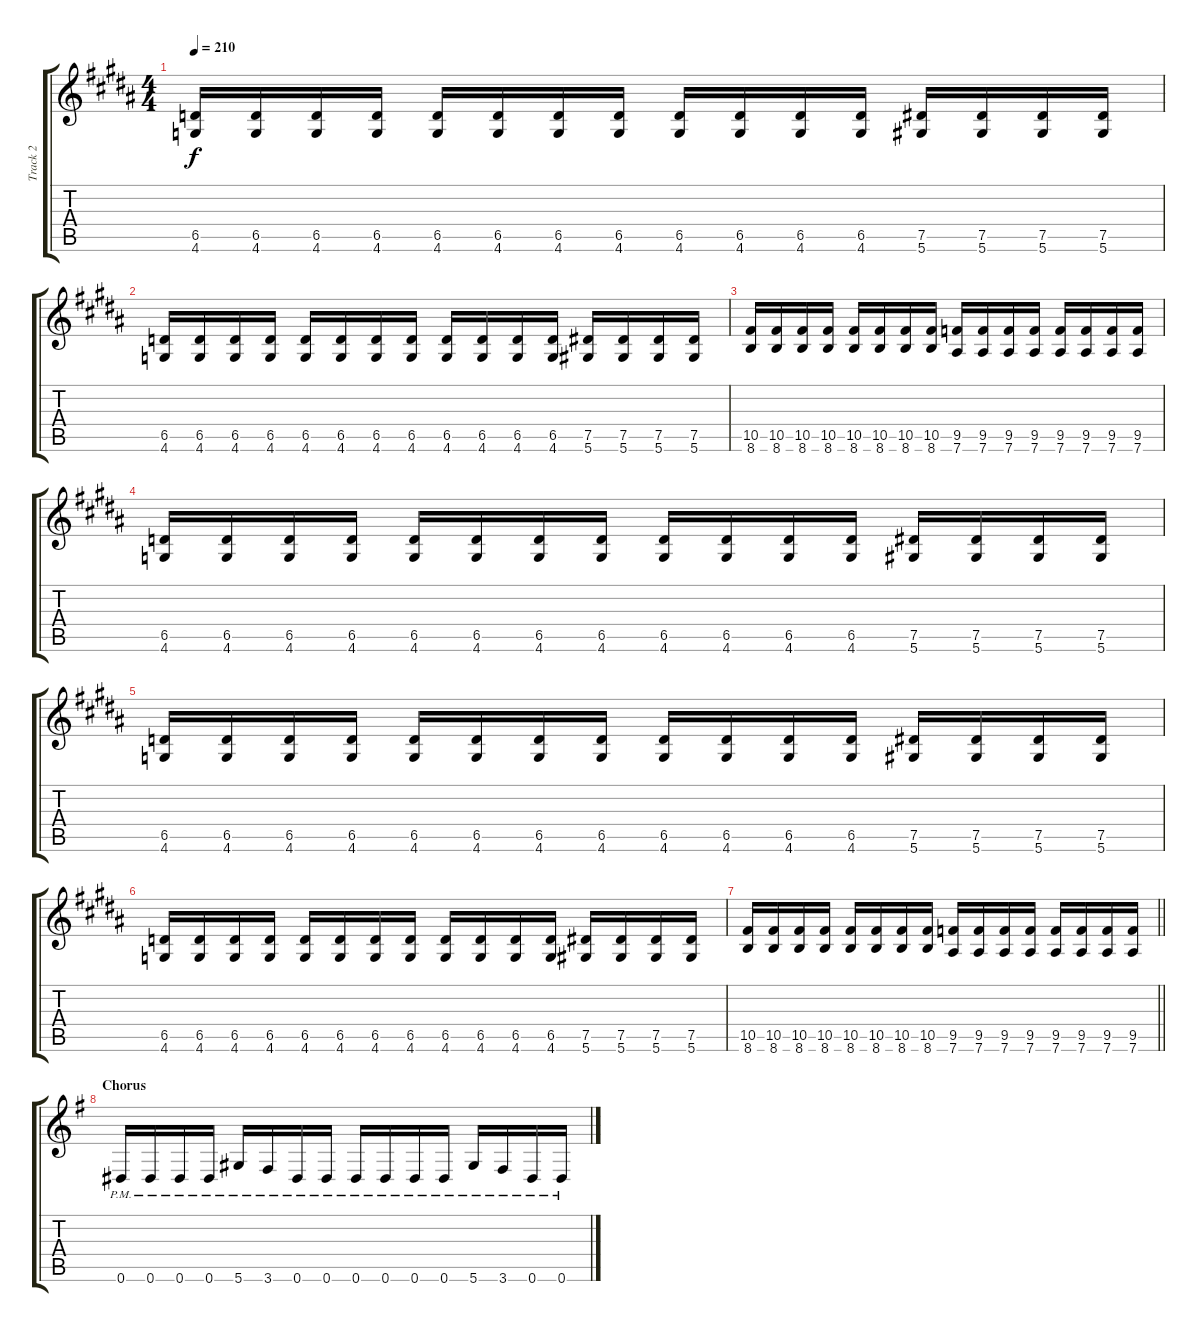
\track ("Track 2" "Track 2") {instrument overdrivenguitar}
\staff {score tabs}
\tuning (Eb4 Bb3 Gb3 Db3 Ab2 Eb2) {hide}
\ts (4 4)
\tempo 210
\clef g2
\ks g#minor
(6.5 4.6).16{dy f} (6.5 4.6).16 (6.5 4.6).16 (6.5 4.6).16 (6.5 4.6).16 (6.5 4.6).16 (6.5 4.6).16 (6.5 4.6).16 (6.5 4.6).16 (6.5 4.6).16 (6.5 4.6).16 (6.5 4.6).16 (7.5 5.6).16 (7.5 5.6).16 (7.5 5.6).16 (7.5 5.6).16 |
(6.5 4.6).16 (6.5 4.6).16 (6.5 4.6).16 (6.5 4.6).16 (6.5 4.6).16 (6.5 4.6).16 (6.5 4.6).16 (6.5 4.6).16 (6.5 4.6).16 (6.5 4.6).16 (6.5 4.6).16 (6.5 4.6).16 (7.5 5.6).16 (7.5 5.6).16 (7.5 5.6).16 (7.5 5.6).16 |
(10.5 8.6).16 (10.5 8.6).16 (10.5 8.6).16 (10.5 8.6).16 (10.5 8.6).16 (10.5 8.6).16 (10.5 8.6).16 (10.5 8.6).16 (9.5 7.6).16 (9.5 7.6).16 (9.5 7.6).16 (9.5 7.6).16 (9.5 7.6).16 (9.5 7.6).16 (9.5 7.6).16 (9.5 7.6).16 |
(6.5 4.6).16 (6.5 4.6).16 (6.5 4.6).16 (6.5 4.6).16 (6.5 4.6).16 (6.5 4.6).16 (6.5 4.6).16 (6.5 4.6).16 (6.5 4.6).16 (6.5 4.6).16 (6.5 4.6).16 (6.5 4.6).16 (7.5 5.6).16 (7.5 5.6).16 (7.5 5.6).16 (7.5 5.6).16 |
(6.5 4.6).16 (6.5 4.6).16 (6.5 4.6).16 (6.5 4.6).16 (6.5 4.6).16 (6.5 4.6).16 (6.5 4.6).16 (6.5 4.6).16 (6.5 4.6).16 (6.5 4.6).16 (6.5 4.6).16 (6.5 4.6).16 (7.5 5.6).16 (7.5 5.6).16 (7.5 5.6).16 (7.5 5.6).16 |
(6.5 4.6).16 (6.5 4.6).16 (6.5 4.6).16 (6.5 4.6).16 (6.5 4.6).16 (6.5 4.6).16 (6.5 4.6).16 (6.5 4.6).16 (6.5 4.6).16 (6.5 4.6).16 (6.5 4.6).16 (6.5 4.6).16 (7.5 5.6).16 (7.5 5.6).16 (7.5 5.6).16 (7.5 5.6).16 |
\barLineRight lightlight
(10.5 8.6).16 (10.5 8.6).16 (10.5 8.6).16 (10.5 8.6).16 (10.5 8.6).16 (10.5 8.6).16 (10.5 8.6).16 (10.5 8.6).16 (9.5 7.6).16 (9.5 7.6).16 (9.5 7.6).16 (9.5 7.6).16 (9.5 7.6).16 (9.5 7.6).16 (9.5 7.6).16 (9.5 7.6).16 |
\section ("" "Chorus")
\ks eminor
0.6{pm}.16 0.6{pm}.16 0.6{pm}.16 0.6{pm}.16 5.6{pm}.16 3.6{pm}.16 0.6{pm}.16 0.6{pm}.16 0.6{pm}.16 0.6{pm}.16 0.6{pm}.16 0.6{pm}.16 5.6{pm}.16 3.6{pm}.16 0.6{pm}.16 0.6{pm}.16
